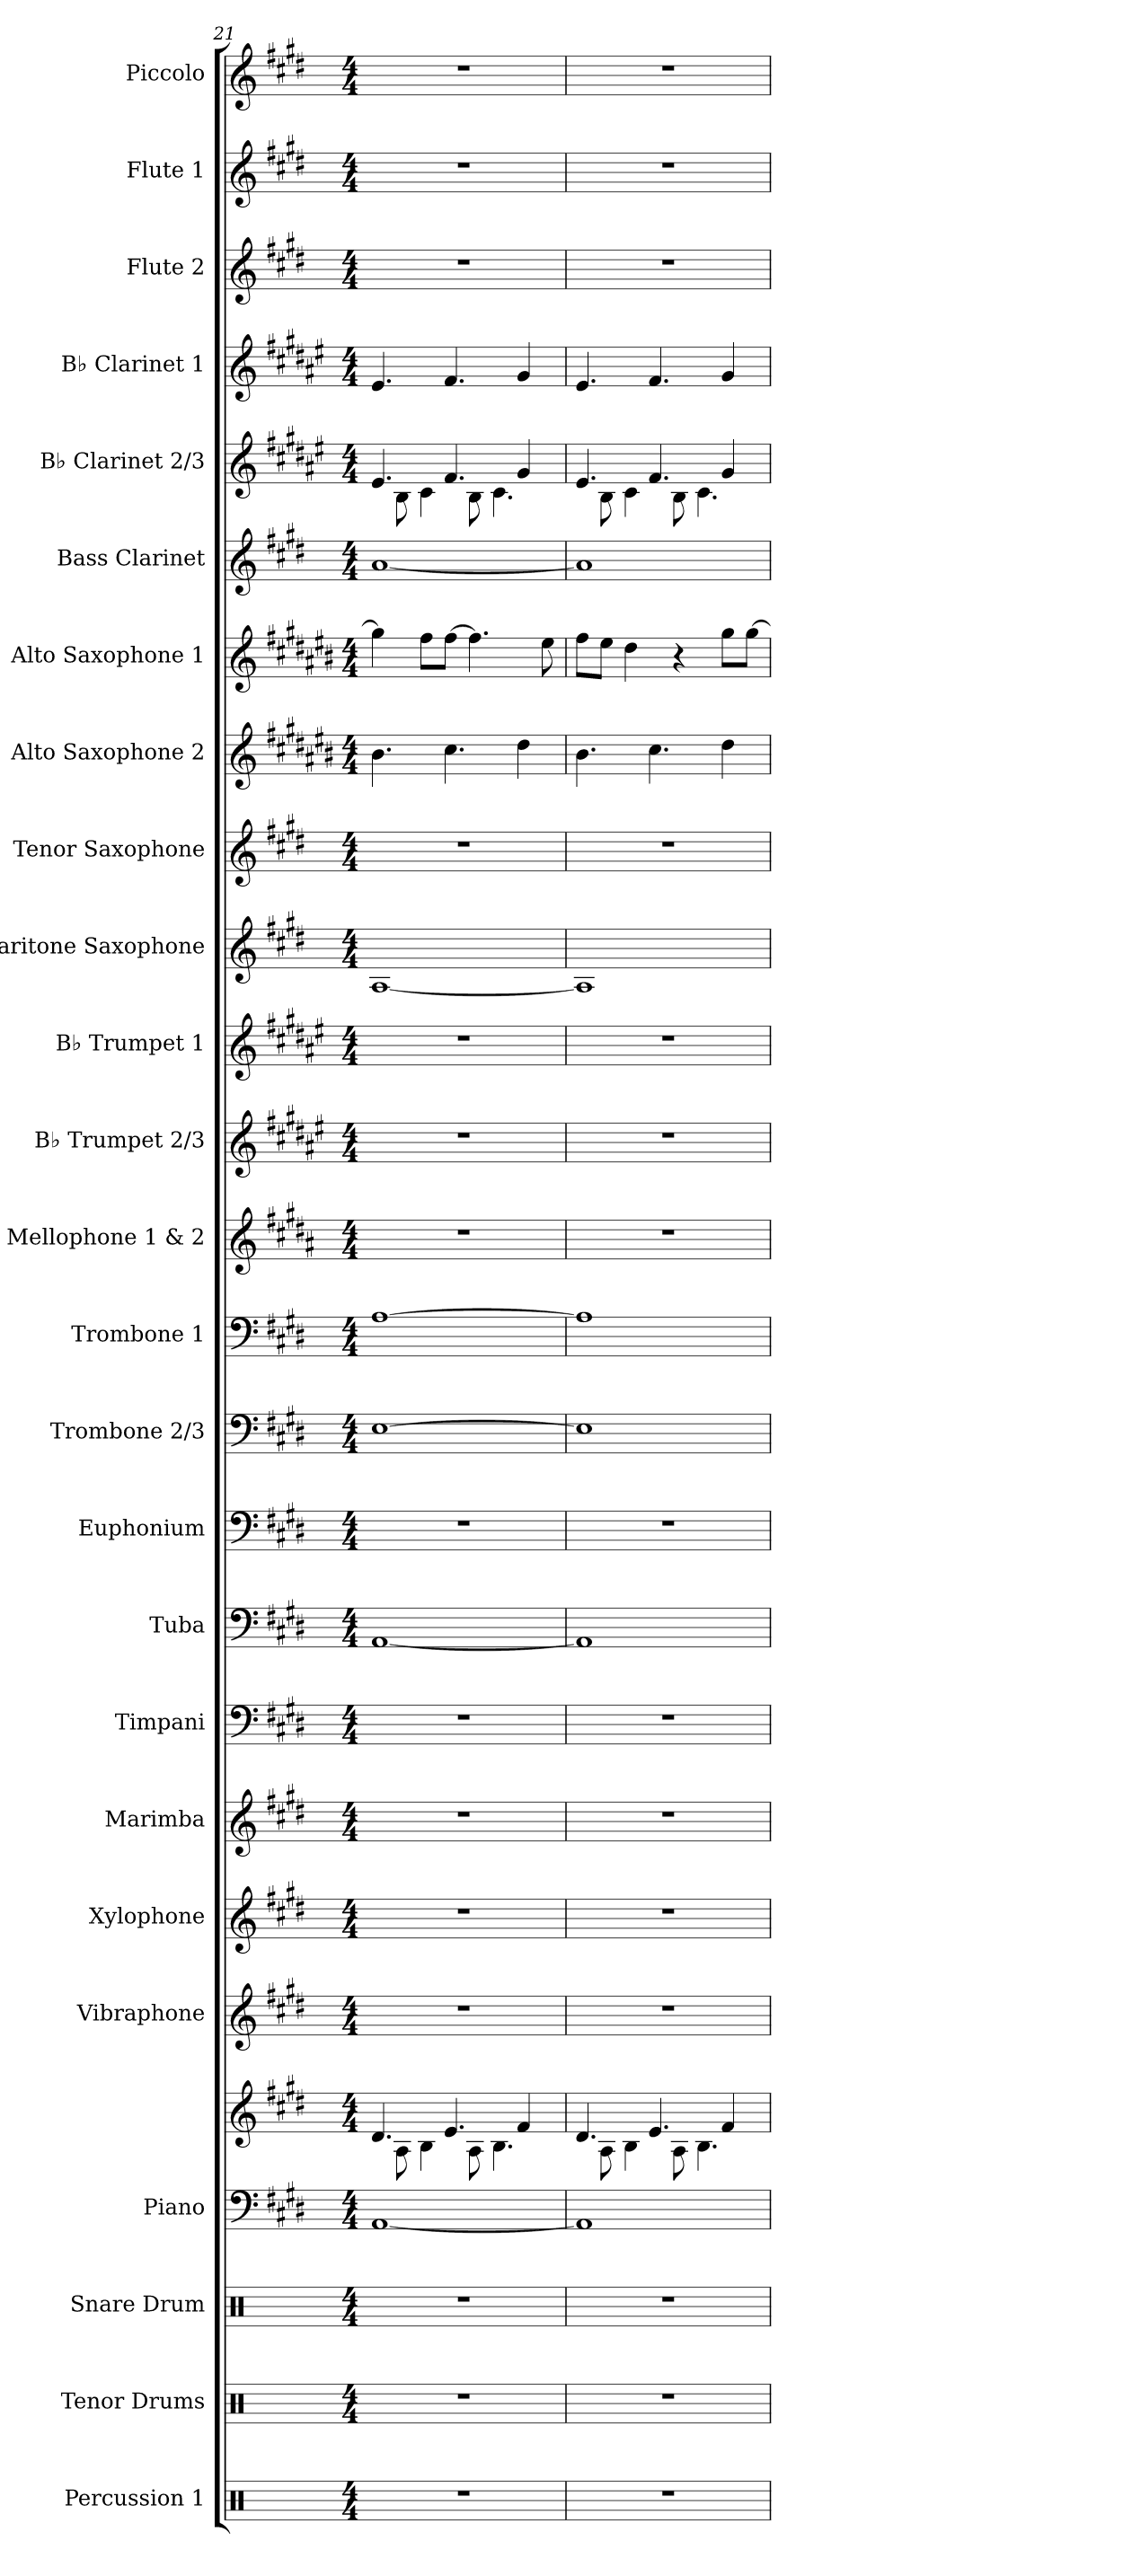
**kern	**kern	**kern	**kern	**kern	**kern	**kern	**kern	**kern	**kern	**kern	**kern	**kern	**kern	**kern	**kern	**kern	**kern	**kern	**kern	**kern	**kern	**kern	**kern	**kern	**kern
*part25	*part24	*part23	*part22	*part22	*part21	*part20	*part19	*part18	*part17	*part16	*part15	*part14	*part13	*part12	*part11	*part10	*part9	*part8	*part7	*part6	*part5	*part4	*part3	*part2	*part1
*staff26	*staff25	*staff24	*staff23	*staff22	*staff21	*staff20	*staff19	*staff18	*staff17	*staff16	*staff15	*staff14	*staff13	*staff12	*staff11	*staff10	*staff9	*staff8	*staff7	*staff6	*staff5	*staff4	*staff3	*staff2	*staff1
*I"Percussion 1	*I"Tenor Drums	*I"Snare Drum	*I"Piano	*	*I"Vibraphone	*I"Xylophone	*I"Marimba	*I"Timpani	*I"Tuba	*I"Euphonium	*I"Trombone 2/3	*I"Trombone 1	*I"Mellophone 1 &amp; 2	*I"B♭ Trumpet 2/3	*I"B♭ Trumpet 1	*I"Baritone Saxophone	*I"Tenor Saxophone	*I"Alto Saxophone 2	*I"Alto Saxophone 1	*I"Bass Clarinet	*I"B♭ Clarinet 2/3	*I"B♭ Clarinet 1	*I"Flute 2	*I"Flute 1	*I"Piccolo
*I'Perc. 1	*I'T.D.	*I'S.D.	*I'Pno.	*	*I'Vib.	*I'Xyl.	*I'Mrm.	*I'Timp.	*I'Tba.	*I'Euph.	*I'Tbn. 2/3	*I'Tbn. 1	*I'Mello. 1/2	*I'B♭ Tpt. 2/3	*I'B♭ Tpt. 1	*I'Bar. Sax.	*I'T. Sax.	*I'A. Sax. 2	*I'A. Sax. 1	*I'B. Cl.	*I'B♭ Cl. 2/3	*I'B♭ Cl. 1	*I'Fl. 2	*I'Fl. 1	*I'Picc.
!!LO:PB:g=z
*clefX	*clefX	*clefX	*clefF4	*clefG2	*clefG2	*clefG2	*clefG2	*clefF4	*clefF4	*clefF4	*clefF4	*clefF4	*clefG2	*clefG2	*clefG2	*clefG2	*clefG2	*clefG2	*clefG2	*clefG2	*clefG2	*clefG2	*clefG2	*clefG2	*clefG2
*	*	*	*	*	*	*ITrd-7c-12	*	*	*	*	*	*	*ITrd4c7	*ITrd1c2	*ITrd1c2	*ITrd12c21	*ITrd8c14	*ITrd5c9	*ITrd5c9	*ITrd8c14	*ITrd1c2	*ITrd1c2	*	*	*ITrd-7c-12
*k[]	*k[]	*k[]	*k[f#c#g#d#]	*k[f#c#g#d#]	*k[f#c#g#d#]	*k[f#c#g#d#]	*k[f#c#g#d#]	*k[f#c#g#d#]	*k[f#c#g#d#]	*k[f#c#g#d#]	*k[f#c#g#d#]	*k[f#c#g#d#]	*k[f#c#g#d#]	*k[f#c#g#d#]	*k[f#c#g#d#]	*k[f#c#g#d#]	*k[f#c#g#d#]	*k[f#c#g#d#]	*k[f#c#g#d#]	*k[f#c#g#d#]	*k[f#c#g#d#]	*k[f#c#g#d#]	*k[f#c#g#d#]	*k[f#c#g#d#]	*k[f#c#g#d#]
*M4/4	*M4/4	*M4/4	*M4/4	*M4/4	*M4/4	*M4/4	*M4/4	*M4/4	*M4/4	*M4/4	*M4/4	*M4/4	*M4/4	*M4/4	*M4/4	*M4/4	*M4/4	*M4/4	*M4/4	*M4/4	*M4/4	*M4/4	*M4/4	*M4/4	*M4/4
=21	=21	=21	=21	=21	=21	=21	=21	=21	=21	=21	=21	=21	=21	=21	=21	=21	=21	=21	=21	=21	=21	=21	=21	=21	=21
*	*	*	*	*^	*	*	*	*	*	*	*	*	*	*	*	*	*	*	*	*	*^	*	*	*	*
1r	1r	1r	[1AA	4.d#/	8ryy	1r	1r	1r	1r	[1AA	1r	[1E	[1A	1r	1r	1r	[1AA	1r	4.d#\	4b\]	[1A	4.d#/	8ryy	4.d#/	1r	1r	1r
.	.	.	.	.	8A\	.	.	.	.	.	.	.	.	.	.	.	.	.	.	.	.	.	8A\	.	.	.	.
.	.	.	.	.	4B\	.	.	.	.	.	.	.	.	.	.	.	.	.	.	8a\L	.	.	4B\	.	.	.	.
.	.	.	.	4.e/	.	.	.	.	.	.	.	.	.	.	.	.	.	.	4.e\	[8a\J	.	4.e/	.	4.e/	.	.	.
.	.	.	.	.	8A\	.	.	.	.	.	.	.	.	.	.	.	.	.	.	4.a\]	.	.	8A\	.	.	.	.
.	.	.	.	.	4.B\	.	.	.	.	.	.	.	.	.	.	.	.	.	.	.	.	.	4.B\	.	.	.	.
.	.	.	.	4f#/	.	.	.	.	.	.	.	.	.	.	.	.	.	.	4f#\	.	.	4f#/	.	4f#/	.	.	.
.	.	.	.	.	.	.	.	.	.	.	.	.	.	.	.	.	.	.	.	8g#\	.	.	.	.	.	.	.
=22	=22	=22	=22	=22	=22	=22	=22	=22	=22	=22	=22	=22	=22	=22	=22	=22	=22	=22	=22	=22	=22	=22	=22	=22	=22	=22	=22
1r	1r	1r	1AA]	4.d#/	8ryy	1r	1r	1r	1r	1AA]	1r	1E]	1A]	1r	1r	1r	1AA]	1r	4.d#\	8a\L	1A]	4.d#/	8ryy	4.d#/	1r	1r	1r
.	.	.	.	.	8A\	.	.	.	.	.	.	.	.	.	.	.	.	.	.	8g#\J	.	.	8A\	.	.	.	.
.	.	.	.	.	4B\	.	.	.	.	.	.	.	.	.	.	.	.	.	.	4f#\	.	.	4B\	.	.	.	.
.	.	.	.	4.e/	.	.	.	.	.	.	.	.	.	.	.	.	.	.	4.e\	.	.	4.e/	.	4.e/	.	.	.
.	.	.	.	.	8A\	.	.	.	.	.	.	.	.	.	.	.	.	.	.	4r	.	.	8A\	.	.	.	.
.	.	.	.	.	4.B\	.	.	.	.	.	.	.	.	.	.	.	.	.	.	.	.	.	4.B\	.	.	.	.
.	.	.	.	4f#/	.	.	.	.	.	.	.	.	.	.	.	.	.	.	4f#\	8b\L	.	4f#/	.	4f#/	.	.	.
.	.	.	.	.	.	.	.	.	.	.	.	.	.	.	.	.	.	.	.	[8b\J	.	.	.	.	.	.	.
*	*	*	*	*v	*v	*	*	*	*	*	*	*	*	*	*	*	*	*	*	*	*	*v	*v	*	*	*	*
=	=	=	=	=	=	=	=	=	=	=	=	=	=	=	=	=	=	=	=	=	=	=	=	=	=
*-	*-	*-	*-	*-	*-	*-	*-	*-	*-	*-	*-	*-	*-	*-	*-	*-	*-	*-	*-	*-	*-	*-	*-	*-	*-
